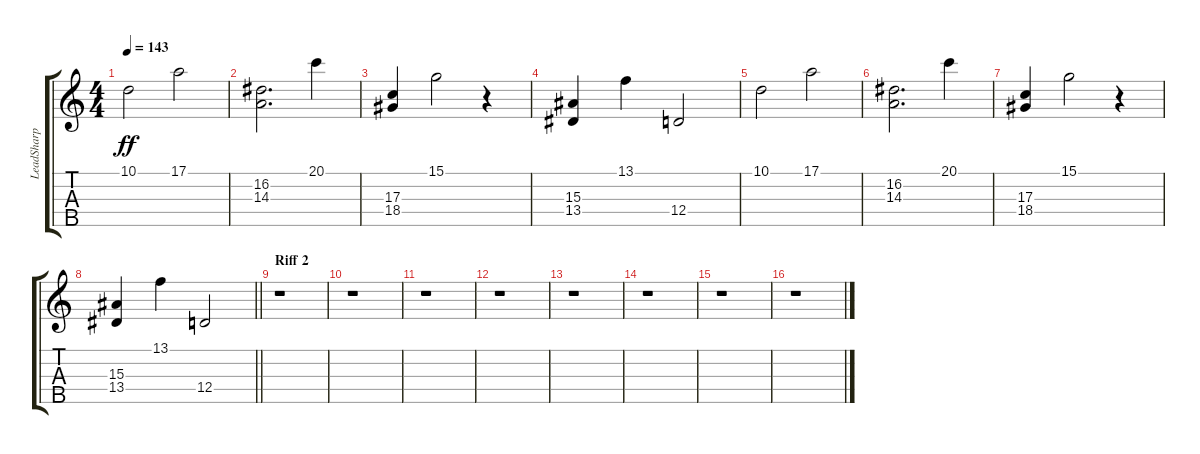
\track ("LeadSharp" "LeadSharp") {instrument lead5charang}
\staff {score tabs}
\tuning (E4 B3 G3 D3 A2) {hide}
\ts (4 4)
\tempo 143
\clef g2
\ks c
10.1.2{dy ff} 17.1.2 |
(16.2 14.3).2{d} 20.1.4 |
(17.3 18.4).4 15.1.2 r.4 |
(15.3 13.4).4 13.1.4 12.4.2 |
10.1.2 17.1.2 |
(16.2 14.3).2{d} 20.1.4 |
(17.3 18.4).4 15.1.2 r.4 |
\barLineRight lightlight
(15.3 13.4).4 13.1.4 12.4.2 |
\section ("" "Riff 2")
r.1 |
r.1 |
r.1 |
r.1 |
r.1 |
r.1 |
r.1 |
r.1
